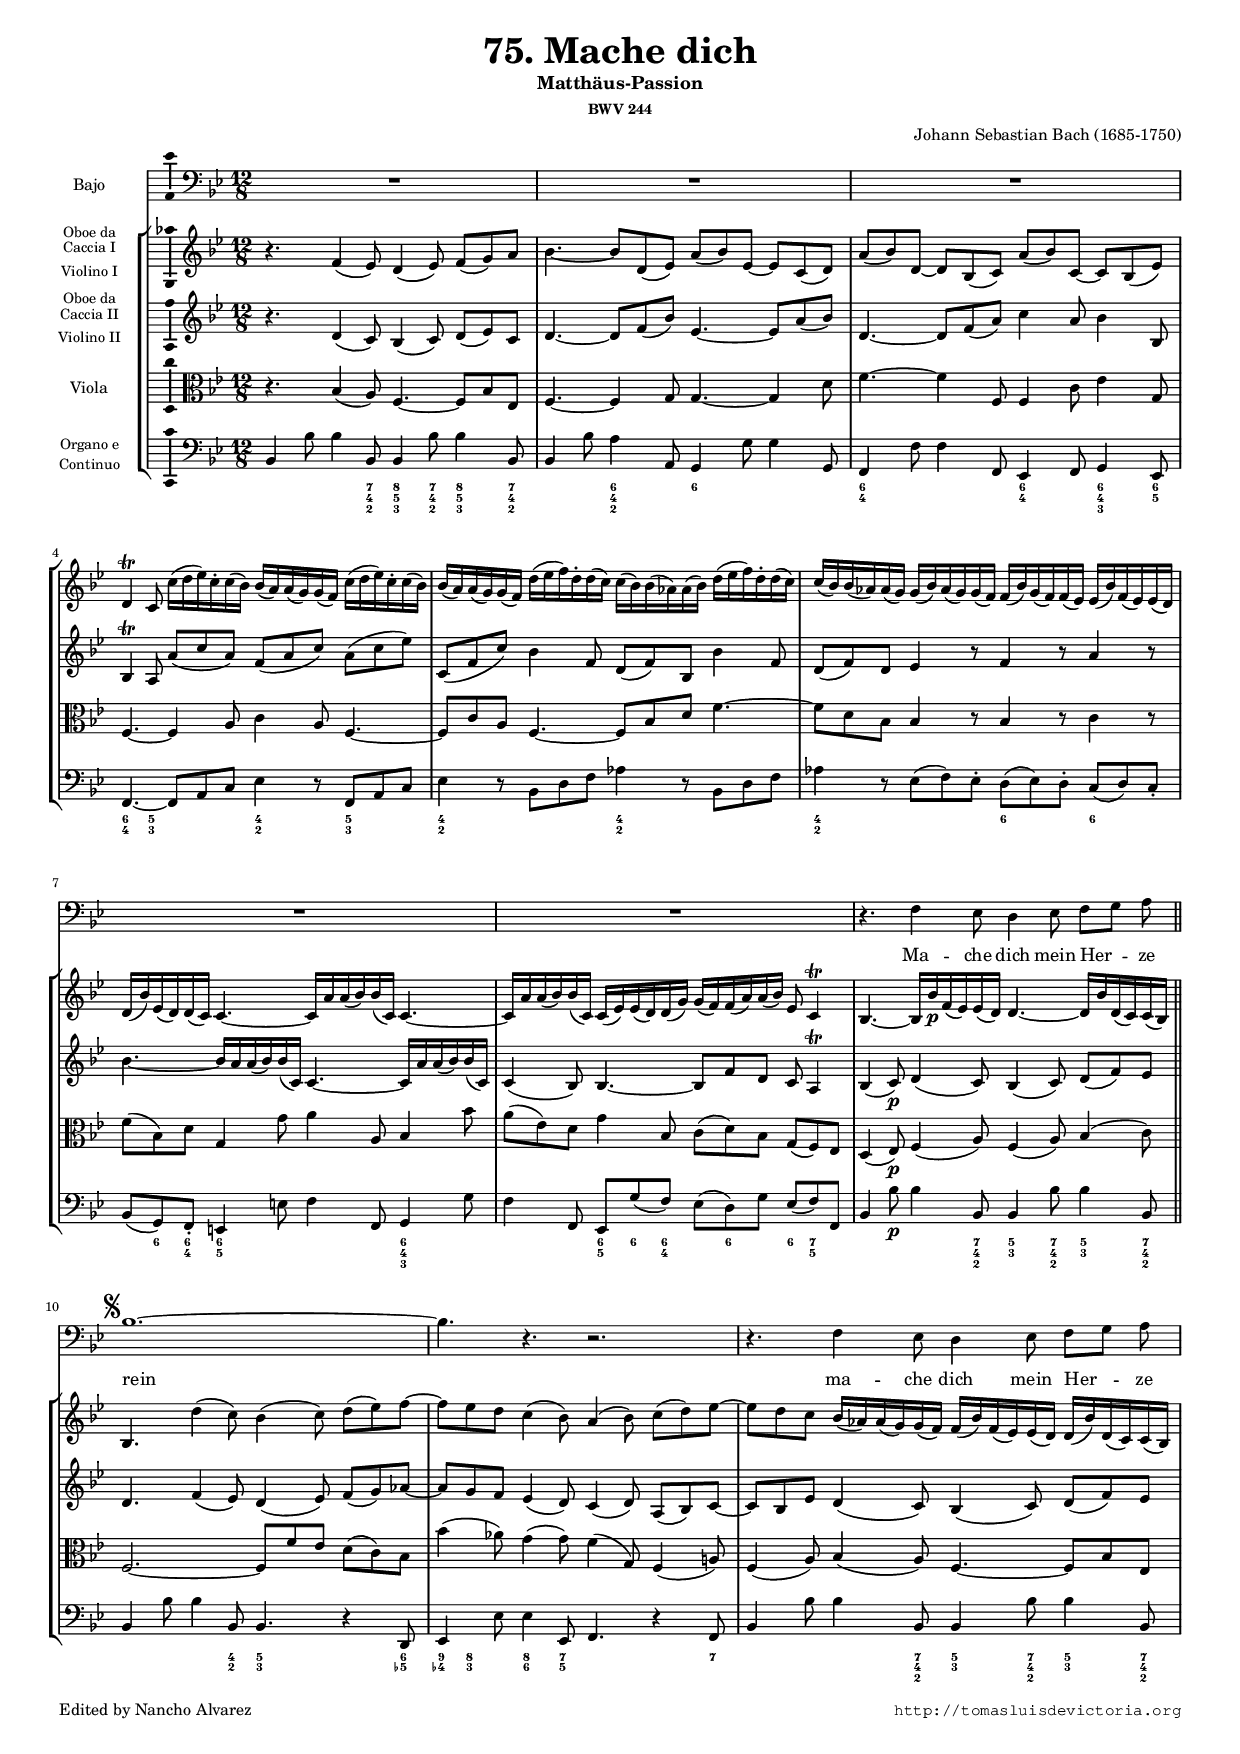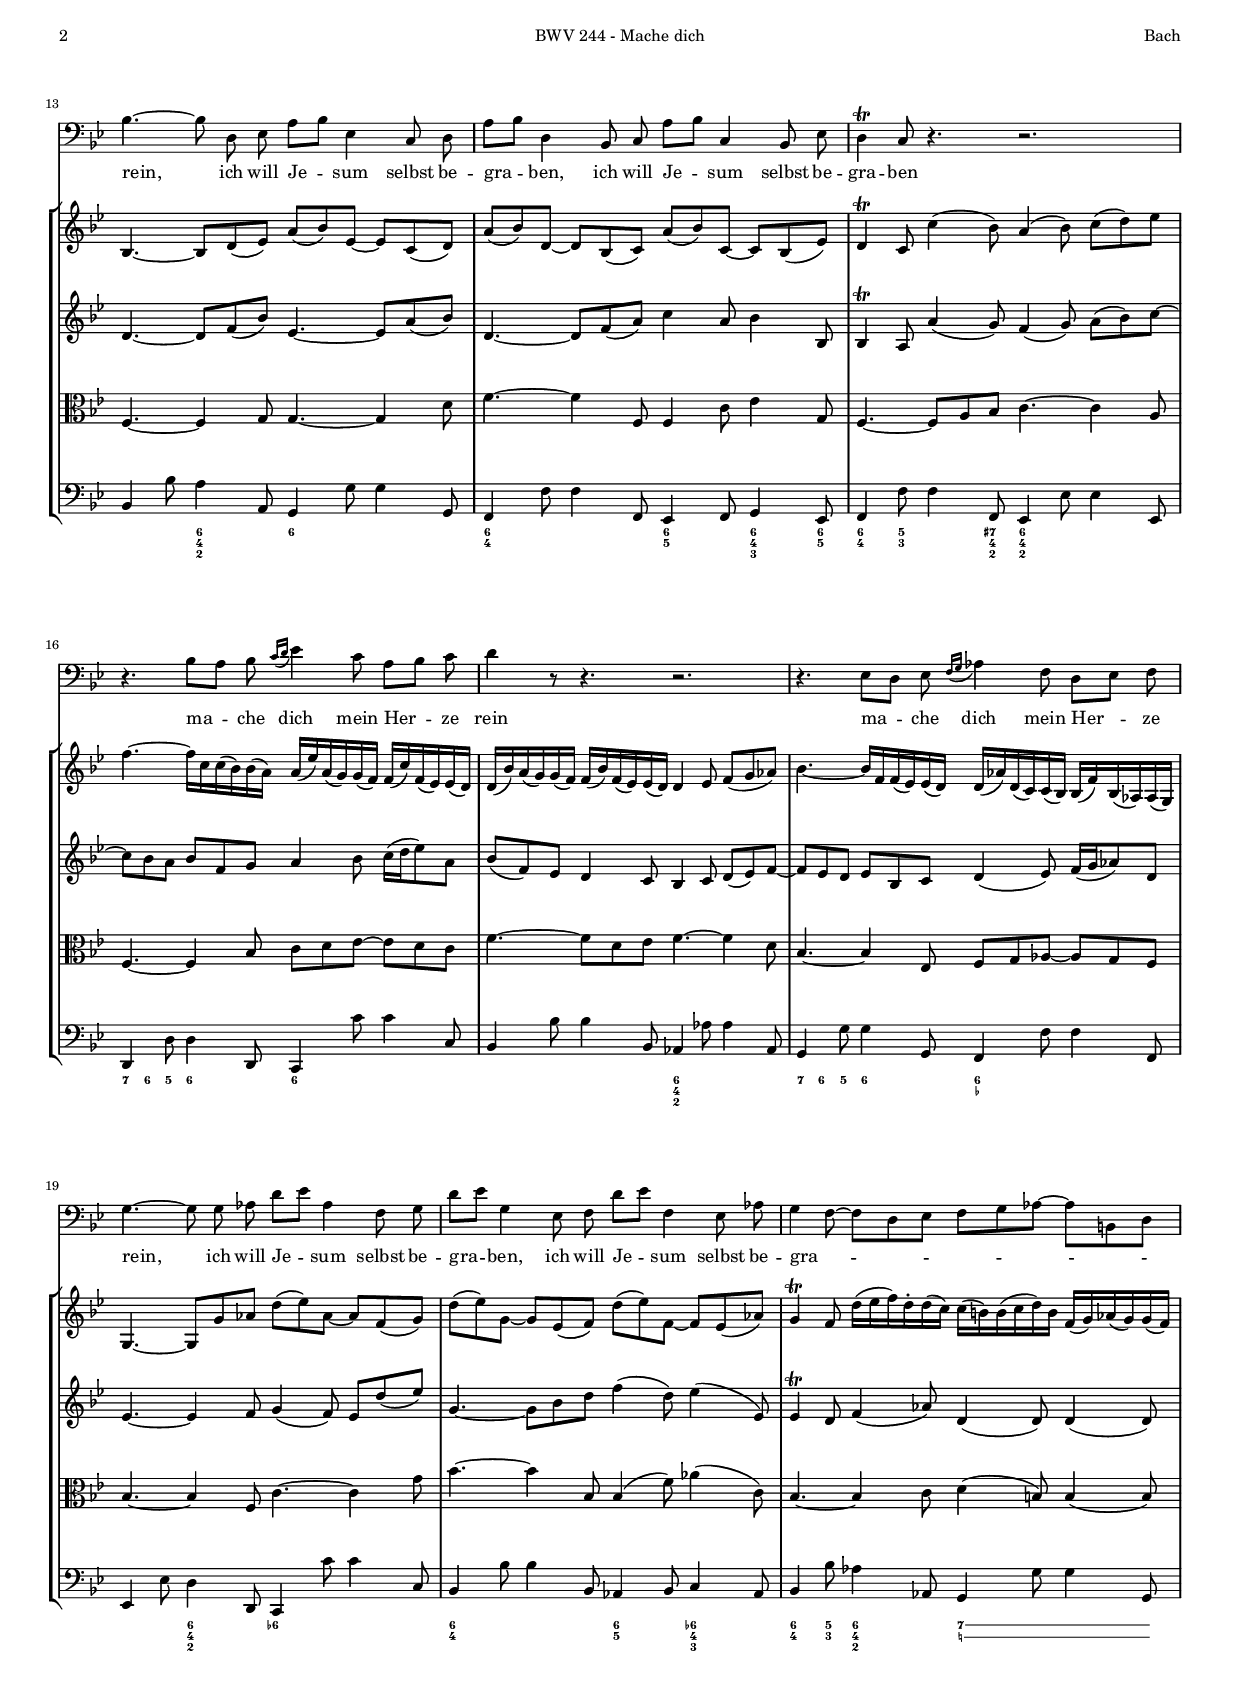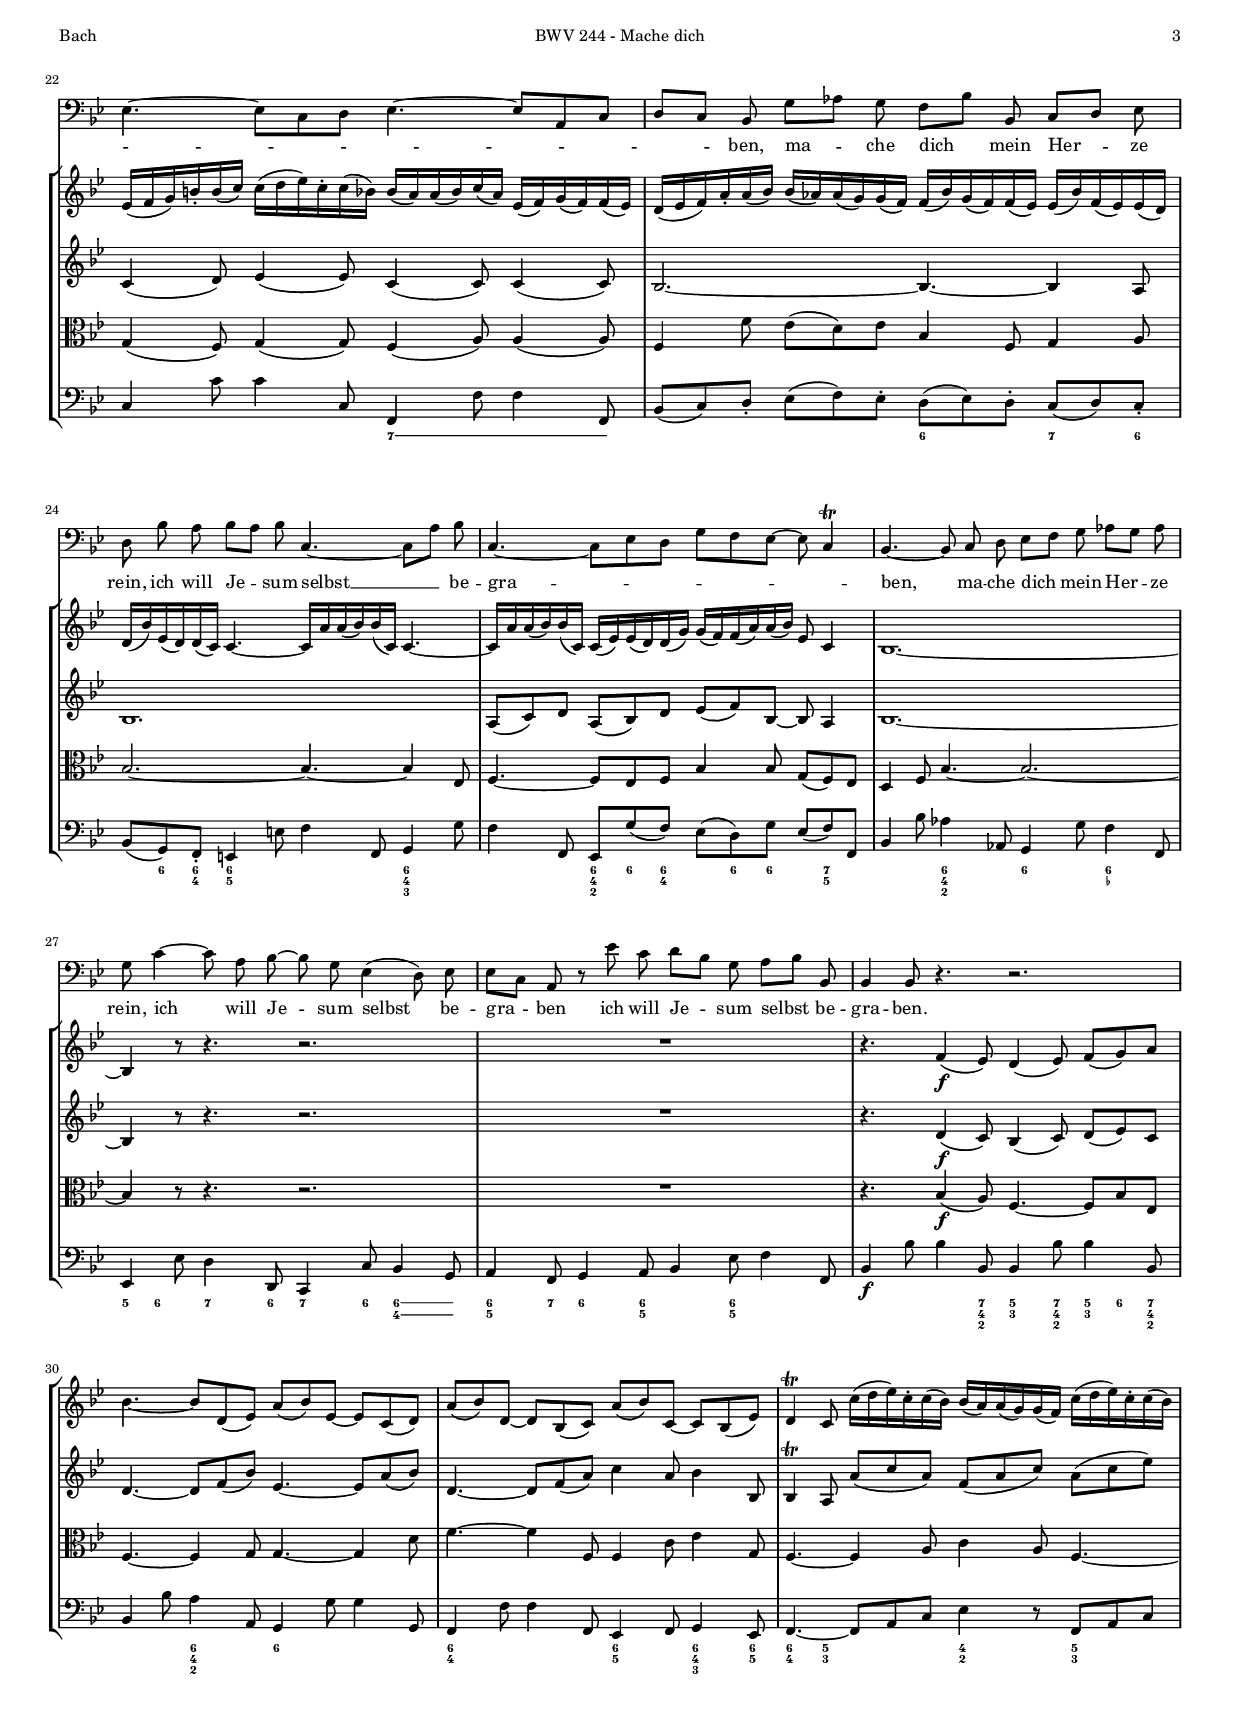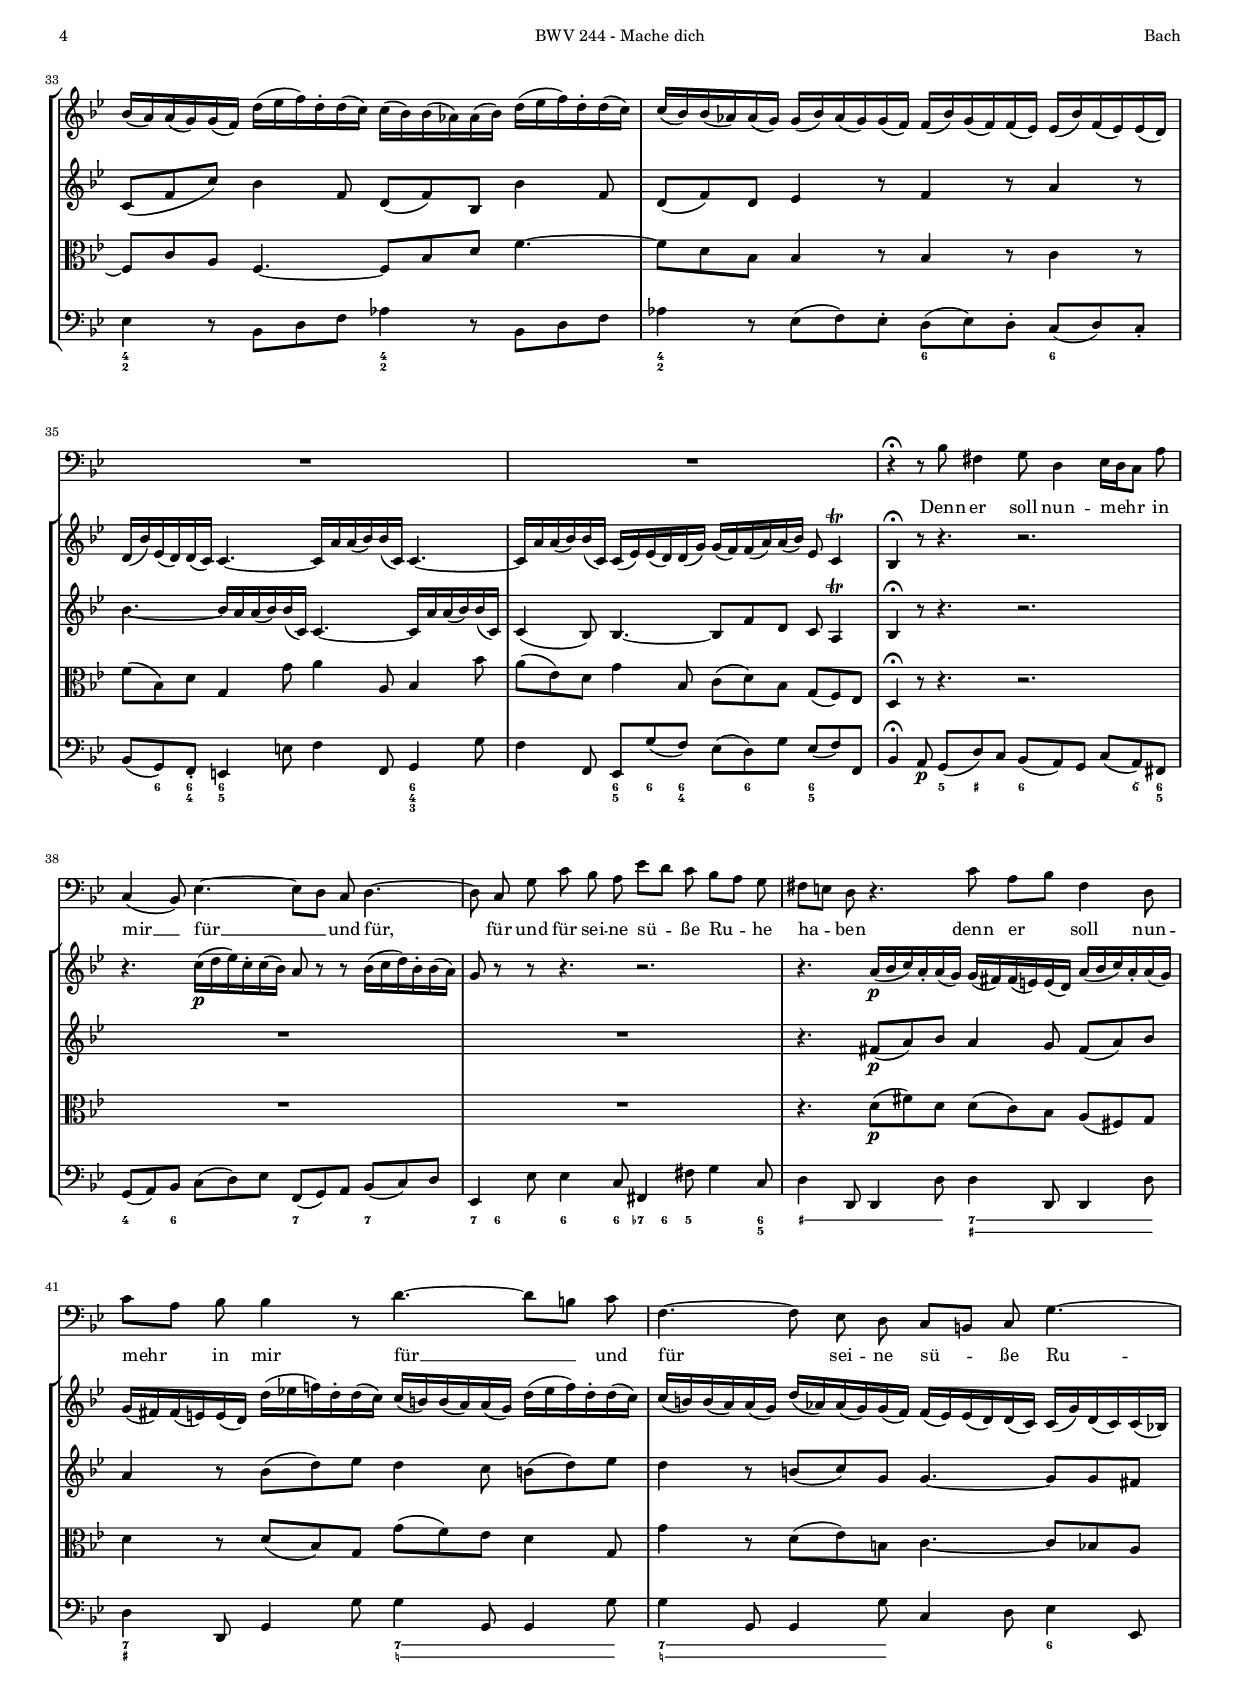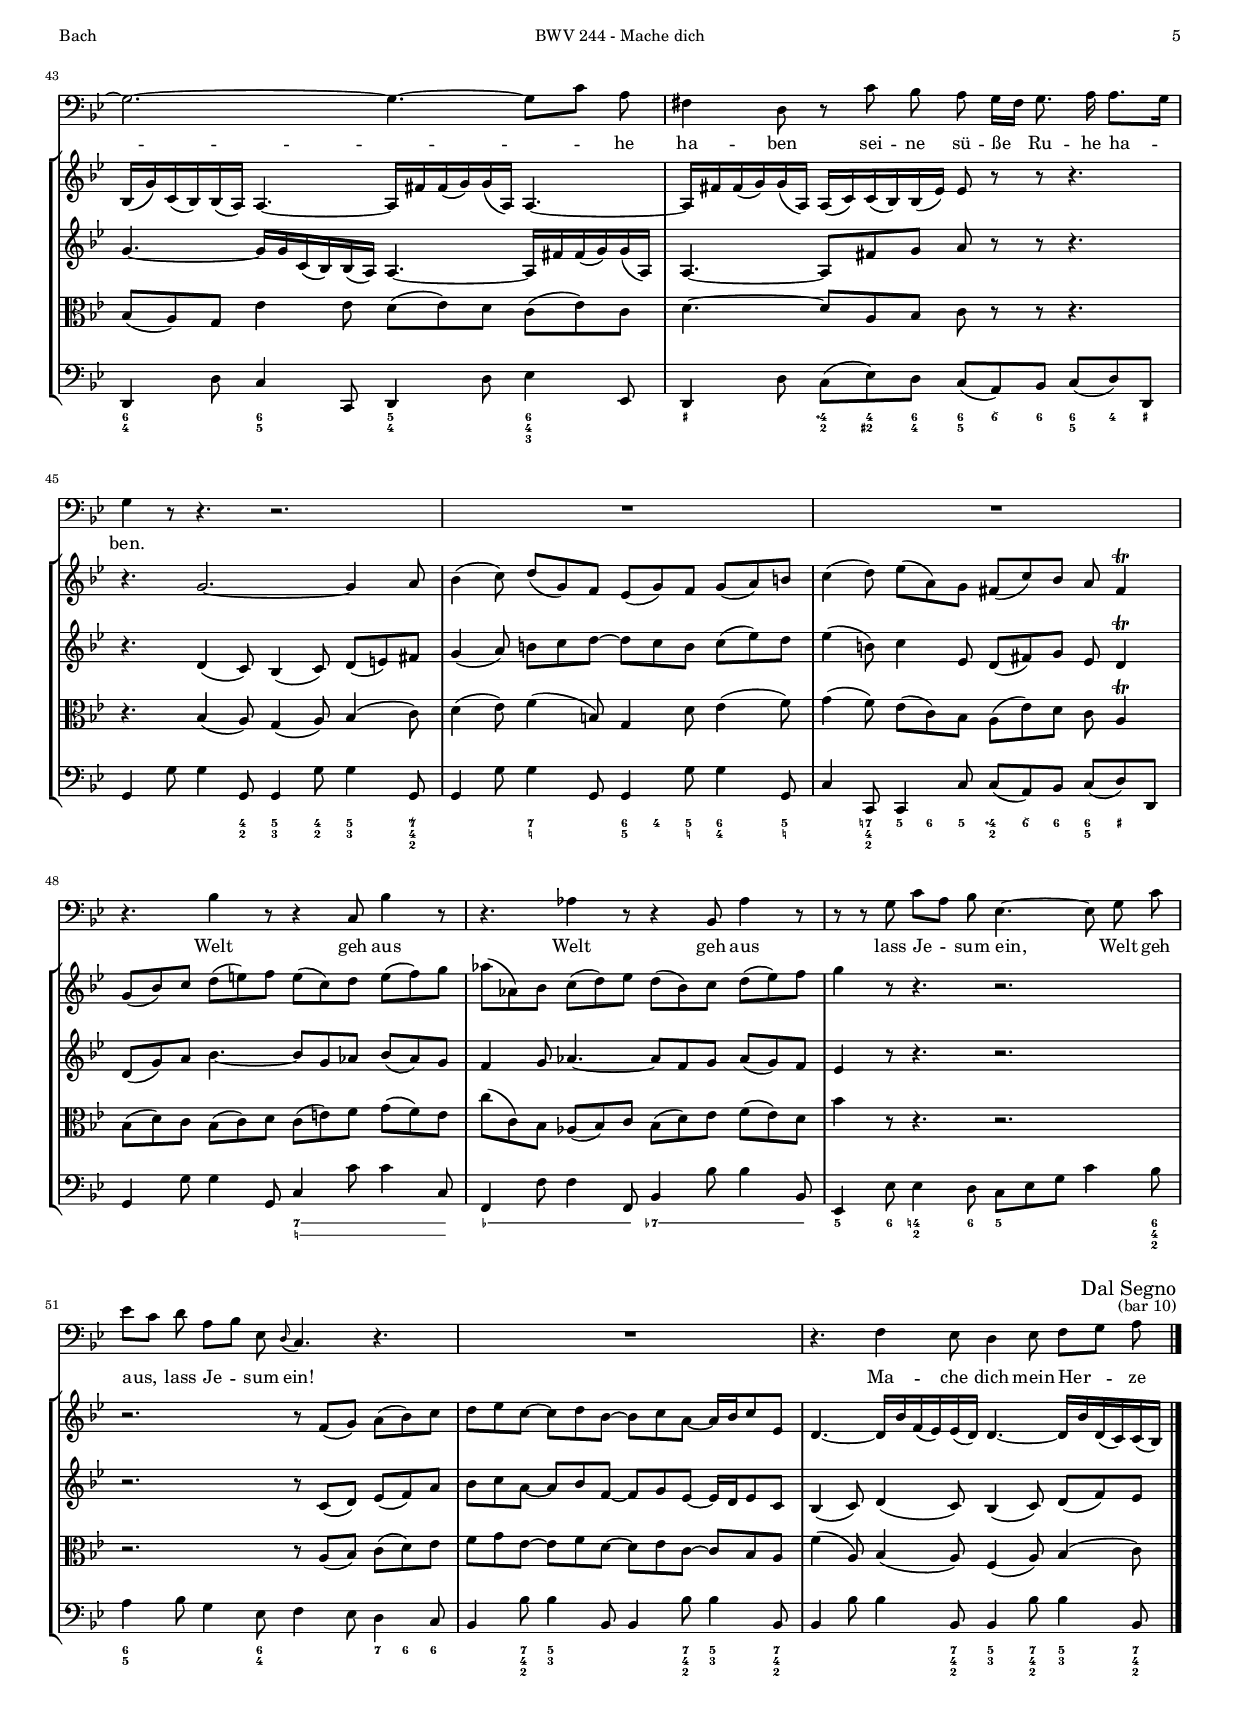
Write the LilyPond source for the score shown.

\version "2.18.0"

#(set-default-paper-size "a4")
#(set-global-staff-size 14.0) 
#(ly:set-option 'point-and-click #f)
%nomobile

italicas=\override LyricText.font-shape = #'italic
rectas=\override LyricText.font-shape = #'upright
ss=\once \set suggestAccidentals = ##t
mtempo={\tempo 4 = 75}
pfermata=\markup{"(" \musicglyph #"scripts.ufermata" ")"}

htitle="BWV 244 - Mache dich"
hcomposer="Bach"

\header {
	title=\markup{\fontsize #3 "75. Mache dich"}
	subtitle="Matthäus-Passion"
        subsubtitle=\markup{"BWV 244" \vspace #0 }
        composer="Johann Sebastian Bach (1685-1750)"
        pdfauthor=\composer
       %opus="(-)"
	%poet=\markup{}
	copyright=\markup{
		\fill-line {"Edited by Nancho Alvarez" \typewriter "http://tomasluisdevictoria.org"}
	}
%	tagline=""
}

global={
  \compressFullBarRests
  \key bes \major \time 12/8 \skip 1*12/8*53 \bar "|."
}


bassus=\relative c{
	R1*12/8*8
	r4. f4 ees8 d4 ees8 f[ g] a
	\mark \markup{\smaller \musicglyph #"scripts.segno"}
	\bar "||" \break
	bes1. ~ 
	bes4. r r2.
	r4. f4 ees8 d4 ees8 f8[ g] a
	bes4. ~ bes8 d, ees a8[ bes] ees,4 c8 d
	a'[ bes] d,4 bes8 c a'[ bes] c,4 bes8 ees
	d4^\trill c8 r4. r2.
	r4. bes'8[ a] bes \acciaccatura {c16[ d]} ees4 c8 a8[ bes] c8
	d4 r8 r4. r2.
	r4. ees,8[ d] ees \acciaccatura {f16[ g]} aes4 f8 d[ ees] f
	g4. ~ g8 g aes d[ ees] aes,4 f8 g
	d'8[ ees] g,4 ees8 f d'[ ees] f,4 ees8 aes
	g4 f8 ~ f8[ d ees] f[ g aes] ~ aes[ b, d]
	ees4. ~ ees8[ c d] ees4. ~ ees8[ a, c]
	d8[ c] bes g'[ aes] g f[ bes] bes, c[ d] ees
	d bes' a bes[ a] bes c,4. ~ c8[ a'] bes
	c,4. ~ c8[ ees d] g[ f ees] ~ ees c4^\trill 
	bes4. ~ bes8 c d ees[ f] g aes[ g] aes
	g8 c4 ~ c8 a bes ~ bes g ees4( d8) ees
	ees[ c] a r ees'' c d[ bes] g a[ bes] bes,
	bes4 bes8 r4. r2.
	R1*12/8*7
	\once \override TextScript.X-offset = #-2
	r4^\fermata r8 bes'8 fis4 g8 d4 ees16[ d c8] a'8
	c,4( bes8) ees4. ~ ees8[ d] c d4. ~
	d8 c g' c bes a ees'[ d] c bes[ a] g
	fis[ e] d r4. c'8 a[ bes] fis4 d8
	c'8[ a] bes bes4 r8 d4. ~ d8[ b] c
	f,4. ~ f8 ees d c8[ b] c g'4. ~
	g2. ~ g4. ~ g8[ c] a
	fis4 d8 r c' bes a g16[ fis] g8. a16 a8.[ g16]
	g4 r8 r4. r2.
	R1*12/8*2
	r4. bes4 r8 r4 c,8 bes'4 r8
	r4. aes4 r8 r4 bes,8 aes'4 r8
	r8 r g c[ a] bes ees,4. ~ ees8 g c
	ees8[ c] d a[ bes] ees, \appoggiatura{d8} c4. r4.
	R1*12/8
	r4. f4 ees8 d4 ees8 f[ g] a8
	\override Score.RehearsalMark.self-alignment-X=#right
	\override Score.RehearsalMark.padding = #1.5
	\mark \markup{\right-column{"Dal Segno" \fontsize #-2 "(bar 10)"}}
}

violinuno = \relative c' {
  \set autoBeaming=##t
  r4. f4( ees8) d4( ees8) f8( g) a % a-.
  bes4. ~ bes8 d,( ees) a( bes) ees, ~ ees c( d)
  a'( bes) d, ~ d bes( c) a'( bes) c, ~ c bes( ees)
  d4^\trill c8 c'16( d ees) c-. c( bes)
   bes( a) a( g) g( f) c'( d ees) c-. c( bes)
  bes16( a) a( g) g( f) d'( ees f) d-. d( c)
   c( bes) bes( aes) aes( bes) d( ees f) d-. d( c)
  c( bes) bes( aes) aes( g) g( bes) aes( g) g( f)
   f( bes) g( f) f( ees) ees( bes') f( ees) ees( d)
  d( bes') ees,( d) d( c) c4. ~ c16 a' a( bes) bes( c,) c4. ~
  c16 a' a( bes) bes( c,) c( ees) ees( d) d( g)
   g( f) f( a) a( bes) ees,8 c4^\trill 
  bes4. ~ bes16 bes'-\p f( ees) ees( d)
   d4. ~ d16 bes' d,( c) c( bes)
  bes4. d'4( c8) bes4( c8) d8( ees) f ~
  f ees d c4( bes8) a4( bes8) c( d) ees ~
  ees d c bes16( aes) aes( g) g( f)
   f( bes) f( ees) ees( d) d( bes') d,( c) c( bes)
  bes4. ~ bes8 d( ees) a( bes) ees, ~ ees c( d)
  a'( bes) d, ~ d bes( c) a'( bes) c, ~ c bes( ees)
  d4^\trill c8 c'4( bes8) a4( bes8) c( d) ees
  f4. ~ f16 c c( bes) bes( a) 
   a( ees') a,( g) g( f) f( c') f,( ees) ees( d)
  d( bes') a( g) g( f) f( bes) f( ees) ees( d)
   d4 ees8 f8( g aes)
  bes4. ~ bes16 f f( ees) ees( d)
   d( aes') d,( c) c( bes) bes( f') bes,( aes) aes( g)
  g4. ~ g8 g' aes d( ees) aes, ~ aes f( g)
  d'( ees) g, ~ g ees( f) d'( ees) f, ~ f ees( aes)
  g4^\trill f8 d'16( ees f) d-. d( c)
   c16( b) b( c d) b f( g) aes( g) g( f)
  ees16( f g) b-. b( c) c( d ees) c-. c( bes)
   bes( a) a( bes) c( a) ees( f) g( f) f( ees)
  d( ees f) a-. a( bes) bes( aes) aes( g) g( f)
   f( bes) g( f) f( ees) ees( bes') f( ees) ees( d)
  d( bes') ees,( d) d( c) c4. ~
   c16 a' a( bes) bes( c,) c4. ~
  c16 a' a( bes) bes( c,) c( ees) ees( d) d( g)
   g( f) f( a) a( bes) ees,8 c4
   bes1. ~
   bes4 r8 r4. r2.
   R1*12/8
   r4. f'4-\f( ees8) d4( ees8) f( g) a % a-.
   bes4. ~ bes8 d,( ees) a( bes) ees, ~ ees c( d)
   a'( bes) d, ~ d bes( c) a'( bes) c, ~ c bes( ees)
   d4^\trill c8 c'16( d ees) c-. c( bes)
    bes( a) a( g) g( f) c'( d ees) c-. c( bes)
   bes( a) a( g) g( f) d'( ees f) d-. d( c)
    c( bes) bes( aes) aes( bes) d( ees f) d-. d( c)
   c16( bes) bes( aes) aes( g) g( bes) aes( g) g( f)
    f( bes) g( f) f( ees) ees( bes') f( ees) ees( d)
   d( bes') ees,( d) d( c) c4. ~
    c16 a' a( bes) bes( c,) c4. ~
   c16 a' a( bes) bes( c,) c( ees) ees( d) d( g)
    g( f) f( a) a( bes) ees,8 c4^\trill
   \once \override TextScript.X-offset = #-1.5
   bes4^\fermata r8 r4. r2.
   r4. c'16-\p( d ees) c-. c( bes)
     a8 r r bes16( c d) bes-. bes( a)
   g8 r r r4. r2.
    r4. a16(-\p bes c) a-. a( g)
     g( fis) fis( e) e( d) a'( bes c) a-. a( g)
    g( fis) fis( e) e( d) d'( ees! f!) d-. d( c)
     c( b) b( a) a( g) d'( ees f) d-. d( c)
    c( b) b( a) a( g) d'( aes) aes( g) g( f)
     f( ees) ees( d) d( c) c( g') d( c) c( bes!)
    bes( g') c,( bes) bes( a) a4. ~
    a16 fis' fis( g) g( a,) a4. ~
    a16 fis' fis( g) g( a,) a( c) c( bes) bes( ees) ees8 r r r4.
    r4. g2. ~ g4 a8
    bes4( c8) d( g,) f ees( g) f g( a) b
    c4( d8) ees( a,) g fis( c') bes a8 fis4^\trill
    g8( bes) c d( e) f e( c) d e( f) g
    aes( aes,) bes c( d) ees d( bes) c d( ees) f
    g4 r8 r4. r2.
    r2. r8 f,( g) a( bes) c
    d8 ees c ~ c d bes ~ bes c a ~ a16 bes c8 ees,
    d4. ~ d16 bes' f( ees) ees( d)
     d4. ~ d16 bes' d,( c) c( bes)
}

violindos=\relative c'{
  \set autoBeaming=##t
   r4. d4( c8) bes4( c8) d( ees) c % c-.
   d4. ~ d8 f( bes) ees,4. ~ ees8 a( bes)
   d,4. ~ d8 f( a) c4 a8 bes4 bes,8
   bes4^\trill a8 a'( c a) f( a c) a( c ees)
   c,( f c') bes4 f8 d( f) bes, bes'4 f8
   d( f) d ees4 r8 f4 r8 a4 r8
   bes4. ~ bes16 a a( bes) bes( c,) c4. ~ c16 a' a( bes) bes( c,)
   c4( bes8) bes4. ~ bes8 f' d c8 a4^\trill
   bes4( c8-\p) d4( c8) bes4( c8) d( f) ees
   d4. f4( ees8) d4( ees8) f( g) aes ~
   aes g f ees4( d8) c4( d8) a( bes) c ~
   c bes ees d4( c8) bes4( c8) d( f) ees
   d4. ~ d8 f( bes) ees,4. ~ ees8 a( bes)
   d,4. ~ d8 f( a) c4 a8 bes4 bes,8
   bes4^\trill a8 a'4( g8) f4( g8) a( bes) c ~
   c bes a bes f g a4 bes8 c16( d ees8) a,
   bes( f) ees d4 c8 bes4 c8 d( ees) f ~
   f ees d ees bes c d4( ees8) f16( g aes8) d,
   ees4. ~ ees4 f8 g4( f8) ees d'( ees)
   g,4. ~ g8 bes d f4( d8) ees4( ees,8)
   ees4^\trill d8 f4( aes8) d,4( d8) d4( d8)
   c4( d8) ees4( ees8) c4( c8) c4( c8)
   bes2. ~ bes4. ~ bes4 a8
   bes1.
   a8( c) d a( bes) d ees( f) bes, ~ bes a4
   bes1. ~
   bes4 r8 r4. r2.
   R1*12/8
   r4. d4(-\f c8) bes4( c8) d( ees) c % c-.
   d4. ~ d8 f( bes) ees,4. ~ ees8 a( bes)
   d,4. ~ d8 f( a) c4 a8 bes4 bes,8
   bes4^\trill a8 a'( c a) f( a c) a( c ees)
   c,( f c') bes4 f8 d( f) bes, bes'4 f8
   d8( f) d ees4 r8 f4 r8 a4 r8
   bes4. ~ bes16 a a( bes) bes( c,) c4. ~ c16 a' a( bes) bes( c,)
   c4( bes8) bes4. ~ bes8 f' d c a4^\trill
   \once \override TextScript.X-offset = #-2
   bes4^\fermata r8 r4. r2.
   R1*12/8*2
   r4. fis'8-\p( a) bes a4 g8 fis( a) bes
   a4 r8 bes8( d) ees d4 c8 b( d) ees
   d4 r8 b( c) g g4. ~ g8 g fis
   g4. ~ g16 g c,16( bes) bes( a) a4. ~ a16 fis' fis( g) g( a,)
   a4. ~ a8 fis' g a r r r4.
   r4. d,4( c8) bes4( c8) d( e) fis
   g4( a8) b8 c d ~ d c b c( ees) d
   ees4( b8) c4 ees,8 d( fis) g ees8 d4^\trill
   d8( g) a bes4. ~ bes8 g aes bes( aes) g
   f4 g8 aes4. ~ aes8 f g aes( g) f
   ees4 r8 r4. r2.
   r2. r8 c( d) ees( f) a
   bes c a ~ a bes f ~ f g ees ~ ees16 d ees8 c
   bes4( c8) d4( c8) bes4( c8) d8( f) ees
}


viola=\relative c'{
  \set autoBeaming = ##t
  r4. bes4( a8) f4. ~ f8 bes ees,
  f4. ~ f4 g8 g4. ~ g4 d'8
  f4. ~ f4 f,8 f4 c'8 ees4 g,8
  f4. ~ f4 a8 c4 a8 f4. ~
  f8 c' a f4. ~ f8 bes d f4. ~
  f8 d bes bes4 r8 bes4 r8 c4 r8
  f8( bes,) d g,4 g'8 a4 a,8 bes4 bes'8
  a8( ees) d g4 bes,8 c( d) bes g( f) ees
  d4( ees8)-\p f4( a8) f4( a8) bes4( c8)
  f,2. ~ f8 f' ees d( c) bes
  bes'4( aes8) g4( g8) f4( g,8) f4( a!8)
  f4( a8) bes4( a8) f4. ~ f8 bes ees,
  f4. ~ f4 g8 g4. ~ g4 d'8
  f4. ~ f4 f,8 f4 c'8 ees4 g,8
  f4. ~ f8 a bes c4. ~ c4 a8
  f4. ~ f4 bes8 c d ees ~ ees d c
  f4. ~ f8 d ees f4. ~ f4 d8
  bes4. ~ bes4 ees,8 f8 g aes ~ aes g f
  bes4. ~ bes4 f8 c'4. ~ c4 g'8
  bes4. ~ bes4 bes,8 bes4( f'8) aes4( c,8)
  bes4. ~ bes4 c8 d4( b8) b4( b8)
  g4( f8) g4( g8) f4( a8) a4( a8)
  f4 f'8 ees8( d) ees bes4 f8 g4 a8
  bes2. ~ bes4. ~ bes4 ees,8
  f4. ~ f8 ees f bes4 bes8 g( f) ees
  d4 f8 bes4. ~ bes2. ~
  bes4 r8 r4. r2.
  R1*12/8
  r4. bes4(-\f a8) f4. ~ f8 bes ees,
  f4. ~ f4 g8 g4. ~ g4 d'8
  f4. ~ f4 f,8 f4 c'8 ees4 g,8
  f4. ~ f4 a8 c4 a8 f4. ~
  f8 c' a f4. ~ f8 bes d f4. ~
  f8 d bes bes4 r8 bes4 r8 c4 r8
  f8( bes,) d g,4 g'8 a4 a,8 bes4 bes'8
  a8( ees) d g4 bes,8 c( d) bes g( f) ees
  d4^\fermata r8 r4. r2.
  R1*12/8*2
  r4. d'8-\p( fis) d d( c) bes a( fis) g
  d'4 r8 d( bes) g g'( f) ees d4 g,8
  g'4 r8 d8( ees) b c4. ~ c8 bes a
  bes( a) g ees'4 ees8 d( ees) d c( ees) c
  d4. ~ d8 a bes c r r r4.
  r4. bes4( a8) g4( a8) bes4( c8)
  d4( ees8) f4( b,8) g4 d'8 ees4( f8)
  g4( f8) ees( c) bes a( ees') d c8 a4^\trill
  bes8( d) c bes( c) d c( e) f g( f) e
  c'( c,) bes aes( bes) c bes( d) ees f( ees) d 
  bes'4 r8 r4. r2.
  r2. r8 a,( bes) c( d) ees
  f8 g ees ~ ees f d ~ d ees c ~ c bes a
  f'4( a,8) bes4( a8) f4( a8) bes4( c8)
}

cello=\relative c{
  \set autoBeaming=##t
  bes4 bes'8 bes4 bes,8 bes4 bes'8 bes4 bes,8
  bes4 bes'8 a4 a,8 g4 g'8 g4 g,8
  f4 f'8 f4 f,8 ees4 f8 g4 ees8
  f4. ~ f8 a c ees4 r8 f, a c
  ees4 r8 bes d f aes4 r8 bes,8 d f
  aes4 r8 ees( f) ees-. d( ees) d-. c( d) c-.
  bes( g) f-. e4 e'8 f4 f,8 g4 g'8
  f4 f,8 ees g'( f) ees( d) g ees( f) f,
  bes4 bes'8-\p bes4 bes,8 bes4 bes'8 bes4 bes,8
  bes4 bes'8 bes4 bes,8 bes4. r4 d,8
  ees4 ees'8 ees4 ees,8 f4. r4 f8
  bes4 bes'8 bes4 bes,8 bes4 bes'8 bes4 bes,8
  bes4 bes'8 a4 a,8 g4 g'8 g4 g,8
  f4 f'8 f4 f,8 ees4 f8 g4 ees8
  f4 f'8 f4 f,8 ees4 ees'8 ees4 ees,8
  d4 d'8 d4 d,8 c4 c''8 c4 c,8
  bes4 bes'8 bes4 bes,8 aes4 aes'8 aes4 aes,8
  g4 g'8 g4 g,8 f4 f'8 f4 f,8
  ees4 ees'8 d4 d,8 c4 c''8 c4 c,8
  bes4 bes'8 bes4 bes,8 aes4 bes8 c4 aes8
  bes4 bes'8 aes4 aes,8 g4 g'8 g4 g,8
  c4 c'8 c4 c,8 f,4 f'8 f4 f,8
  bes8( c) d-. ees( f) ees-. d( ees) d-. c( d) c-.
  bes8( g) f-. e4 e'8 f4 f,8 g4 g'8
  f4 f,8 ees g'( f) ees( d) g ees( f) f,
  bes4 bes'8 aes4 aes,8 g4 g'8
  f4 f,8 ees4 ees'8 d4 d,8 c4 c'8 bes4 g8
  a4 f8 g4 a8 bes4 ees8 f4 f,8
  bes4-\f bes'8 bes4 bes,8 bes4 bes'8 bes4 bes,8
  bes4 bes'8 a4 a,8 g4 g'8 g4 g,8
  f4 f'8 f4 f,8 ees4 f8 g4 ees8
  f4. ~ f8 a c ees4 r8 f,8 a c
  ees4 r8 bes d f aes4 r8 bes, d f
  aes4 r8 ees( f) ees-. d( ees) d-. c( d) c-.
  bes( g) f-. e4 e'8 f4 f,8 g4 g'8
  f4 f,8 ees g'( f) ees( d) g ees( f) f,8
  bes4^\fermata a8-\p g8( d') c bes( a) g c( a) fis
  g( a) bes c( d) ees f,( g) a bes( c) d
  ees,4 ees'8 ees4 c8 fis,4 fis'8 g4 c,8
  d4 d,8 d4 d'8 d4 d,8 d4 d'8
  d4 d,8 g4 g'8 g4 g,8 g4 g'8
  g4 g,8 g4 g'8 c,4 d8 ees4 ees,8
  d4 d'8 c4 c,8 d4 d'8 ees4 ees,8
  d4 d'8 c( ees) d c( a) bes c( d) d,
  g4 g'8 g4 g,8 g4 g'8 g4 g,8
  g4 g'8 g4 g,8 g4 g'8 g4 g,8
  c4 c,8 c4 c'8 c( a) bes c( d) d,
  g4 g'8 g4 g,8 c4 c'8 c4 c,8
  f,4 f'8 f4 f,8 bes4 bes'8 bes4 bes,8
  ees,4 ees'8 ees4 d8 c ees g c4 bes8
  a4 bes8 g4 ees8 f4 ees8 d4 c8
  bes4 bes'8 bes4 bes,8 bes4 bes'8 bes4 bes,8
  bes4 bes'8 bes4 bes,8 bes4 bes'8 bes4 bes,8
}

cifrado=\figuremode{
  s4. s4 <7 4 2>8 <8 5 3>4 <7 4 2>8 <8 5 3>4 <7 4 2>8
  s4. <6 4 2>  <6>2.
  <6 4> <6 4>4. <6 4 3>4 <6 5>8
  <6 4>4 <5 3>2 <4 2>4. <5 3>
  <4 2>2. <4 2>
  <4 2> <6>4. <6>4.
  s8 <6> <6 4> <6 5>2. <6 4 3>4.
  s4. <6 5>8 <6> <6 4> s <6> s <6> <7 5>4
  s4. s4 <7 4 2>8 <5 3>4 <7 4 2>8 <5 3>4 <7 4 2>8
  s4. s4 <4 2>8 <5 3>4. s4 <6 5->8
  <9 4->8 <8 3>4 <8 6> <7 5>8 s4. s4 <7>8
  s4. s4 <7 4 2>8 <5 3>4 <7 4 2>8 <5 3>4 <7 4 2>8
  s4. <6 4 2> <6>2.
  <6 4>2. <6 5>4. <6 4 3>4 <6 5>8
  <6 4>4 <5 3>4. <7+ 4 2>8 <6 4 2>2.
  <7>8 <6> <5> <6>4. <6>2.
  s2. <6 4 2>
  <7>8 <6> <5> <6>4. <6 _->2.
  s4. <6 4 2> <6->2.
  <6 4> <6 5>4. <6- 4 3>
  <6 4>4 <5 3>8 <6 4 2>4. 
  \bassFigureExtendersOn
   <7 _!>4. <7 _!>4 <7 _!>8
  s2. <7>4. <7>4 <7>8
  \bassFigureExtendersOff
  s2. <6>4. <7>4 <6>8
  s8 <6> <6 4> <6 5>4. s4. <6 4 3>
  s4. <6 4 2>8 <6> <6 4> s <6> <6> s <7 5>4
  s4. <6 4 2> <6> <6 _->
  <5>8 <6>4 <7>4 <6>8 <7>4 <6>8 
  \bassFigureExtendersOn
   <6\! 4>4 <6 4>8
  \bassFigureExtendersOff
  <6 5>4 <7>8 <6>4 <6 5>8 s4 <6 5>8 s4.
  s4. s4 <7 4 2>8 <5 3>4 <7 4 2>8 <5 3>8 <6> <7 4 2>
  s4. <6 4 2>4. <6>2.
  <6 4>2. <6 5>4. <6 4 3>4 <6 5>8
  <6 4>4 <5 3>2
  <4 2>4. <5 3>4.
  <4 2>4. s <4 2> s
  <4 2> s <6> <6>
  s8 <6> <6 4> <6 5>4. s <6 4 3>
  s4. <6 5>8 <6> <6 4> s <6> s <6 5> s4
  s4. <5>8 <_+> s <6> s s s <6\\> <6 5>
  <4>8 s <6> s4. <7> <7>
  <7>8 <6>4 <6>4 <6>8 <7->8 <6> <5> s4 <6 5>8
  \bassFigureExtendersOn
  <_+>4. <_+>4 <_+>8 <7 _+\!>4. <7 _+>4 <7 _+>8
  <7\! _+\!>4. s4. <7 _!>4. <7 _!>4 <7 _!>8
  <7\! _!\!>4. <7 _!>4 <7 _!>8 s4. <6>
  \bassFigureExtendersOff
  <6 4>4. <6 5> <5 4>4. <6 4 3>
  <_+>4. <4\+ 2>8 <4 2+> <6 4> <6 5> <6\\> <6> <6 5> <4> <_+>
  s4. s4 <4 2>8 <5 3>4 <4 2>8 <5 3>4 <7\\ 4 2>8
  s4. <7 _!> <6 5>8 <4> <5 _!> <6 4>4 <5 _!>8
  s4 <7! 4 2>8 <5>8 <6> <5> <4\+ 2> <6\\> <6> <6 5> <_+>4
  \bassFigureExtendersOn
  s2. <7 _!>4. <7 _!>4 <7 _!>8
  <_->4. <_->4 <_->8 <7->4. <7->4 <7->8
  \bassFigureExtendersOff
  <5>4 <6>8 <4! 2>4 <6>8 <5>4. s4 <6 4 2>8
  <6 5>4 s8 s4 <6 4>8 s4. <7>8 <6> <6>
  s4 <7 4 2>8 <5 3>4. s4 <7 4 2>8 <5 3>4 <7 4 2>8
  s4. s4 <7 4 2>8 <5 3>4 <7 4 2>8 <5 3>4 <7 4 2>8
  
}

guia=\relative c'{
  \set autoBeaming=##t
  s1*12/8*7
  c16\repeatTie a' a( bes) bes( c,) c( ees) ees( d) d( g)
   g( f) f( a) a( bes) ees,8 c4^\trill 
  bes4. s4. s2.
  r4. d'4( c8) bes4( c8) d8( ees) f ~
  f ees d c4( bes8) a4( bes8) c( d) ees ~
  ees d c s4. s2.
  s1*12/8*2
  r4. c4( bes8) a4( bes8) c( d) ees
  f4. s4. s2. 
  s2. d,4 ees8 f8( g aes)
  bes4. s4. s s
  s1*12/8*10
  s1*12/8*7
   c,16\repeatTie a' a( bes) bes( c,) c( ees) ees( d) d( g)
    g( f) f( a) a( bes) ees,8 c4^\trill
   \once \override TextScript.X-offset = #-1.5
   bes4^\fermata r8 r4. r2.
  s1*12/8*9
    c'4( d8) ees( a,) g fis( c') bes a8 fis4^\trill
  g8( bes) c s4. s2.
  s1*12/8*2
  s2. r8 f,( g) a( bes) c
    d8 ees c ~ c d bes ~ bes c a ~ a16 bes c8 ees,
    d4. s4. s2.
}


textobassus=\lyricmode{
Ma -- che dich mein Her -- ze rein
ma -- che dich mein Her -- ze rein,
ich will Je -- sum selbst be -- gra -- ben,
ich will Je -- sum selbst be -- gra -- ben
ma -- che dich mein Her -- ze rein
ma -- che dich mein Her -- ze rein,
ich will Je -- sum selbst be -- gra -- ben,
ich will Je -- sum selbst be -- gra -- _ _ _ _ _ ben,
ma -- che dich mein Her -- ze rein,
ich will Je -- sum selbst __ be -- gra -- _ _ ben,
ma -- che dich mein Her -- ze rein,
ich will Je -- sum selbst be -- gra -- ben
ich will Je -- sum selbst be -- gra -- ben.

Denn er soll nun -- mehr in mir __
für __ und für,
für und für
sei -- ne sü -- ße Ru -- he ha -- ben
denn er soll nun -- mehr in mir
für __ und für
sei -- ne sü -- ße Ru -- he ha -- ben
sei -- ne sü -- ße Ru -- he ha -- ben.

Welt geh aus
Welt geh aus
lass Je -- sum ein,
Welt geh aus,
lass Je -- sum ein!

Ma -- che dich mein Her -- ze
}



\score {\transpose c' c'{
<<
        \new Staff <<\global
	\new Voice="v5" {
		\set Staff.instrumentName="Bajo "
		\clef "bass"
		\bassus }
	\new Lyrics \lyricsto "v5" {\textobassus }
	>>

\new StaffGroup << 
       \new Staff <<\global
	\new Voice="v1" {
		\set Staff.instrumentName=\markup{\smaller \center-column{"Oboe da " \raise #.6 "Caccia I " "Violino I "}}
		\clef "treble"
		\violinuno }
	>> 
	\new Staff <<\global
	\new Voice="v2" {
		\set Staff.instrumentName=\markup{\smaller \center-column{"Oboe da " \raise #.6 "Caccia II " "Violino II "}}
		\clef "treble"
		\violindos }
	>>  
        \new Staff <<\global
	\new Voice="v3" {
		\set Staff.instrumentName=\markup{"Viola "}
		\clef "alto"
		\viola }
	>> 
	
        \new Staff <<\global
	\new Voice="v4" {
		\set Staff.instrumentName=\markup{\smaller \center-column{"Organo e " "Continuo "}}
		\clef "bass"
		\cello }
	\new FiguredBass {\cifrado }
	>> 

>> % StaffGroup
%{

	\new Staff \with{ 
      \remove Ambitus_engraver
      fontSize = #-3
      \override StaffSymbol #'staff-space = #(magstep -4)
      }<<\global
	\new Voice="v6" {
		\clef "treble"
		\guia }
	>>
%}

>>

	} % transpose

\layout{ 
	\context {\Lyrics 
		\override VerticalAxisGroup.staff-affinity = #UP
		\override VerticalAxisGroup.nonstaff-relatedstaff-spacing =
			#'((basic-distance . 0) (minimum-distance . 0) (padding . 1))
		\override LyricText.font-size = #1.2
		\override LyricHyphen.minimum-distance = #0.5
	}
	\context {\Score 
		tempoHideNote = ##t
		\override BarNumber.padding = #2 
	}
	\context {\Voice 
		%melismaBusyProperties = #'()
		autoBeaming = ##f
	}
	\context {\Staff 
                \RemoveEmptyStaves %notablet
                %\override VerticalAxisGroup.remove-first = ##t
		\override VerticalAxisGroup.staff-staff-spacing =
			#'((basic-distance . 10) (minimum-distance . 0) (padding . 1))
		\consists Ambitus_engraver 
		\override LigatureBracket.padding = #1
	}
}

%\midi { \mtempo }

}


\paper{
	evenHeaderMarkup=\markup  \fill-line { \fromproperty #'page:page-number-string \htitle \hcomposer }
	oddHeaderMarkup= \markup  \fill-line { \on-the-fly #not-first-page \hcomposer \on-the-fly #not-first-page \htitle \on-the-fly #not-first-page \fromproperty #'page:page-number-string }
	%system-count=20
	%page-count = 2
	ragged-last-bottom = ##f
	indent=1.5\cm
	system-system-spacing =
	#'((basic-distance . 20) (minimum-distance . 0) (padding . 5))
	top-system-spacing = % header
	#'((basic-distance . 12) (minimum-distance . 0) (padding . 0))
	last-bottom-spacing = % footer
	#'((basic-distance . 15) (minimum-distance . 0) (padding . 0))
	markup-system-spacing.padding = #1.5
}
